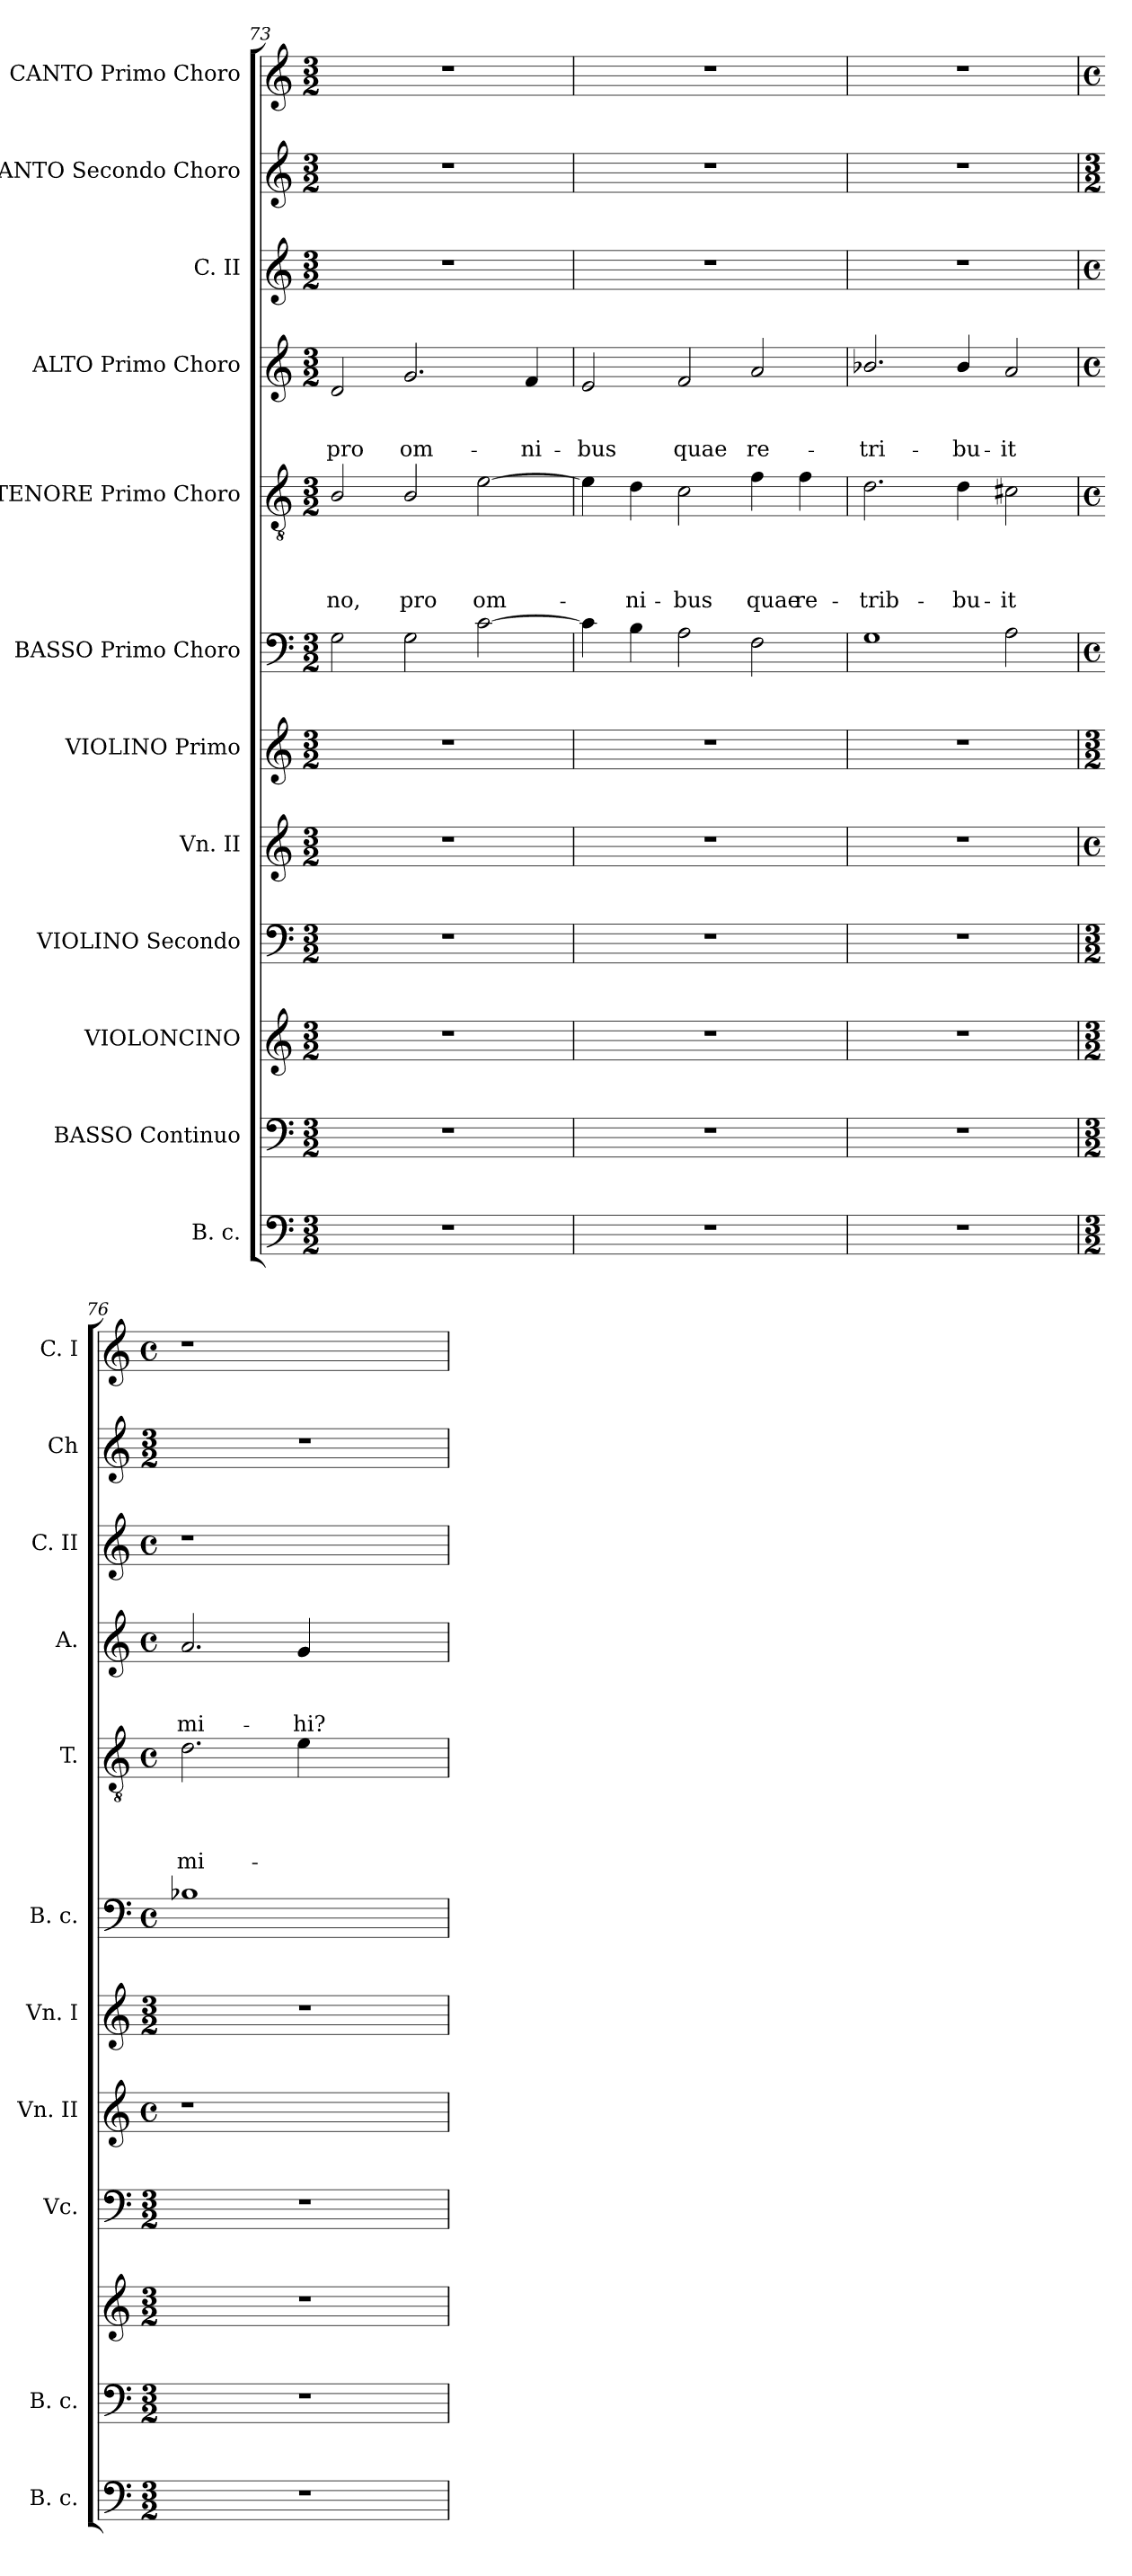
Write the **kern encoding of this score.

**kern	**kern	**kern	**kern	**kern	**kern	**kern	**kern	**text	**text	**text	**text	**kern	**text	**text	**text	**kern	**kern	**kern
*part12	*part11	*part10	*part9	*part8	*part7	*part6	*part5	*part5	*part5	*part5	*part5	*part4	*part4	*part4	*part4	*part3	*part2	*part1
*staff12	*staff11	*staff10	*staff9	*staff8	*staff7	*staff6	*staff5	*staff5	*staff5	*staff5	*staff5	*staff4	*staff4	*staff4	*staff4	*staff3	*staff2	*staff1
*I"B. c.	*I"BASSO Continuo	*I"VIOLONCINO	*I"VIOLINO Secondo	*I"Vn. II	*I"VIOLINO Primo	*I"BASSO Primo Choro	*I"TENORE Primo Choro	*	*	*	*	*I"ALTO Primo Choro	*	*	*	*I"C. II	*I"CANTO Secondo Choro	*I"CANTO Primo Choro
*I'B. c.	*I'B. c.	*	*I'Vc.	*I'Vn. II	*I'Vn. I	*I'B. c.	*I'T.	*	*	*	*	*I'A.	*	*	*	*I'C. II	*I'Ch	*I'C. I
!!LO:PB:g=z
*clefF4	*clefF4	*clefG2	*clefF4	*clefG2	*clefG2	*clefF4	*clefGv2	*	*	*	*	*clefG2	*	*	*	*clefG2	*clefG2	*clefG2
*	*ITrd7c12	*	*	*	*	*	*	*	*	*	*	*	*	*	*	*	*	*
*k[]	*k[]	*k[]	*k[]	*k[]	*k[]	*k[]	*k[]	*	*	*	*	*k[]	*	*	*	*k[]	*k[]	*k[]
*C:	*C:	*C:	*C:	*C:	*C:	*C:	*C:	*	*	*	*	*C:	*	*	*	*C:	*C:	*C:
*M3/2	*M3/2	*M3/2	*M3/2	*M3/2	*M3/2	*M3/2	*M3/2	*	*	*	*	*M3/2	*	*	*	*M3/2	*M3/2	*M3/2
=73	=73	=73	=73	=73	=73	=73	=73	=73	=73	=73	=73	=73	=73	=73	=73	=73	=73	=73
!	!	!	!	!	!	!	!	!	!	!	!LO:LY:b	!	!	!	!LO:LY:b	!	!	!
1.r	1.r	1.r	1.r	1.r	1.r	2G\	2B/	.	.	.	-no,	2d/	.	.	pro	1.r	1.r	1.r
!	!	!	!	!	!	!	!	!	!	!	!LO:LY:b	!	!	!	!LO:LY:b	!	!	!
.	.	.	.	.	.	2G\	2B/	.	.	.	pro	2.g/	.	.	om-	.	.	.
!	!	!	!	!	!	!	!	!	!	!	!LO:LY:b	!	!	!	!	!	!	!
.	.	.	.	.	.	[>2c\	[>2e\	.	.	.	om-	.	.	.	.	.	.	.
!	!	!	!	!	!	!	!	!	!	!	!	!	!	!	!LO:LY:b	!	!	!
.	.	.	.	.	.	.	.	.	.	.	.	4f/	.	.	-ni-	.	.	.
=74	=74	=74	=74	=74	=74	=74	=74	=74	=74	=74	=74	=74	=74	=74	=74	=74	=74	=74
!	!	!	!	!	!	!	!	!	!	!	!	!	!	!	!LO:LY:b	!	!	!
1.r	1.r	1.r	1.r	1.r	1.r	4c\]	4e\]	.	.	.	.	2e/	.	.	-bus	1.r	1.r	1.r
!	!	!	!	!	!	!	!	!	!	!	!LO:LY:b	!	!	!	!	!	!	!
.	.	.	.	.	.	4B\	4d\	.	.	.	-ni-	.	.	.	.	.	.	.
!	!	!	!	!	!	!	!	!	!	!	!LO:LY:b:rj	!	!	!	!LO:LY:b	!	!	!
.	.	.	.	.	.	2A>\	2c\	.	.	.	-bus	2f/	.	.	quae	.	.	.
!	!	!	!	!	!	!	!	!	!	!	!LO:LY:b	!	!	!	!LO:LY:b	!	!	!
.	.	.	.	.	.	2F\	4f\	.	.	.	quae	2a/	.	.	re-	.	.	.
!	!	!	!	!	!	!	!	!	!	!	!LO:LY:b	!	!	!	!	!	!	!
.	.	.	.	.	.	.	4f\	.	.	.	re-	.	.	.	.	.	.	.
=75	=75	=75	=75	=75	=75	=75	=75	=75	=75	=75	=75	=75	=75	=75	=75	=75	=75	=75
!	!	!	!	!	!	!	!	!	!	!	!LO:LY:b	!	!	!	!LO:LY:b	!	!	!
1.r	1.r	1.r	1.r	1.r	1.r	1G	2.d\	.	.	.	-trib-	2.b-X/	.	.	-tri-	1.r	1.r	1.r
!	!	!	!	!	!	!	!	!	!	!	!LO:LY:b	!	!	!	!LO:LY:b	!	!	!
.	.	.	.	.	.	.	4d\	.	.	.	-bu-	4b-/	.	.	-bu-	.	.	.
!	!	!	!	!	!	!	!	!	!	!	!LO:LY:b	!	!	!	!LO:LY:b	!	!	!
.	.	.	.	.	.	2A\	2c#X\	.	.	.	-it	2a/	.	.	-it	.	.	.
=76	=76	=76	=76	=76	=76	=76	=76	=76	=76	=76	=76	=76	=76	=76	=76	=76	=76	=76
*M3/2	*M3/2	*M3/2	*M3/2	*M4/4	*M3/2	*M4/4	*M4/4	*	*	*	*	*M4/4	*	*	*	*M4/4	*M3/2	*M4/4
*	*	*	*	*met(c)	*	*met(c)	*met(c)	*	*	*	*	*met(c)	*	*	*	*met(c)	*	*met(c)
!	!	!	!	!	!	!	!	!	!	!	!LO:LY:b	!	!	!	!LO:LY:b	!	!	!
1.r	1.r	1.r	1.r	1r	1.r	1B-X>	2.d\	.	.	.	mi-	2.a/	.	.	mi-	1r	1.r	1r
!	!	!	!	!	!	!	!	!	!	!	!	!	!	!	!LO:LY:b	!	!	!
.	.	.	.	.	.	.	4e\	.	.	.	.	4g/	.	.	-hi?	.	.	.
.	.	.	.	2ryy	.	2ryy	2ryy	.	.	.	.	2ryy	.	.	.	2ryy	.	2ryy
=	=	=	=	=	=	=	=	=	=	=	=	=	=	=	=	=	=	=
*-	*-	*-	*-	*-	*-	*-	*-	*-	*-	*-	*-	*-	*-	*-	*-	*-	*-	*-
